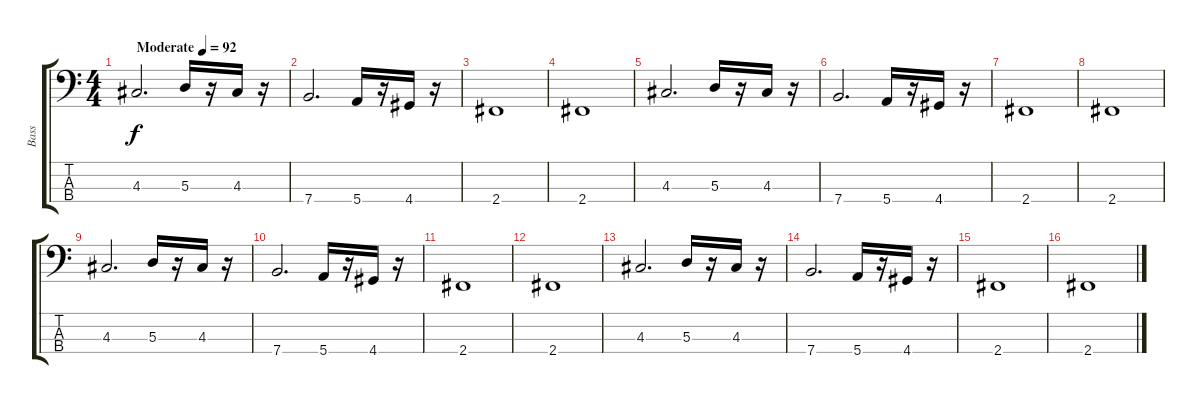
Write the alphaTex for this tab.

\track ("Bass" "Bass") {instrument electricbassfinger}
\staff {score tabs}
\tuning (G2 D2 A1 E1) {hide}
\ts (4 4)
\tempo (92 "Moderate")
\clef f4
\ks c
4.3.2{d dy f instrument electricbassfinger} 5.3.16 r.16 4.3.16 r.16 |
7.4.2{d} 5.4.16 r.16 4.4.16 r.16 |
2.4.1 |
2.4.1 |
4.3.2{d} 5.3.16 r.16 4.3.16 r.16 |
7.4.2{d} 5.4.16 r.16 4.4.16 r.16 |
2.4.1 |
2.4.1 |
4.3.2{d} 5.3.16 r.16 4.3.16 r.16 |
7.4.2{d} 5.4.16 r.16 4.4.16 r.16 |
2.4.1 |
2.4.1 |
4.3.2{d} 5.3.16 r.16 4.3.16 r.16 |
7.4.2{d} 5.4.16 r.16 4.4.16 r.16 |
2.4.1 |
2.4.1
